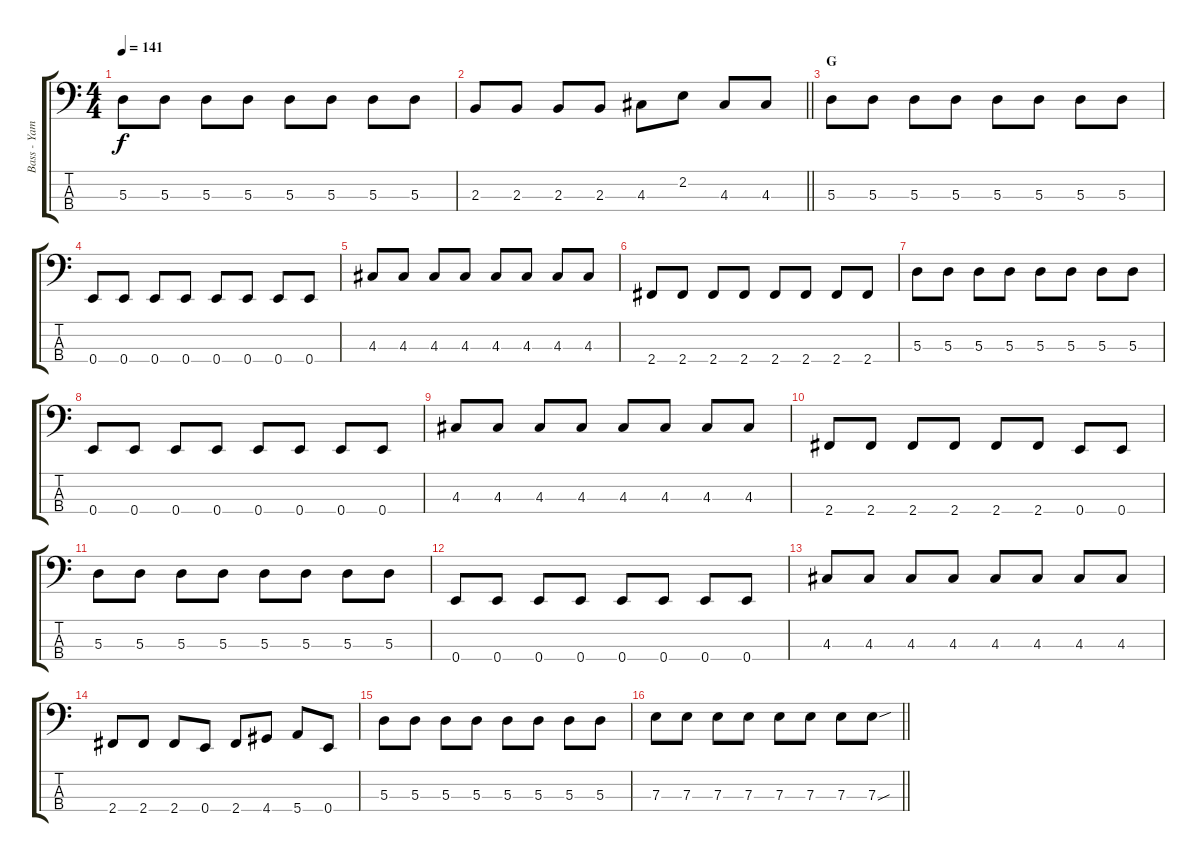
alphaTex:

\track ("Bass - Yamada" "Bass - Yam") {instrument electricbasspick}
\staff {score tabs}
\tuning (G2 D2 A1 E1) {hide}
\ts (4 4)
\tempo 141
\clef f4
\ks c
5.3.8{dy f} 5.3.8 5.3.8 5.3.8 5.3.8 5.3.8 5.3.8 5.3.8 |
\barLineRight lightlight
2.3.8 2.3.8 2.3.8 2.3.8 4.3.8 2.2.8 4.3.8 4.3.8 |
\section ("" "G")
5.3.8 5.3.8 5.3.8 5.3.8 5.3.8 5.3.8 5.3.8 5.3.8 |
0.4.8 0.4.8 0.4.8 0.4.8 0.4.8 0.4.8 0.4.8 0.4.8 |
4.3.8 4.3.8 4.3.8 4.3.8 4.3.8 4.3.8 4.3.8 4.3.8 |
2.4.8 2.4.8 2.4.8 2.4.8 2.4.8 2.4.8 2.4.8 2.4.8 |
5.3.8 5.3.8 5.3.8 5.3.8 5.3.8 5.3.8 5.3.8 5.3.8 |
0.4.8 0.4.8 0.4.8 0.4.8 0.4.8 0.4.8 0.4.8 0.4.8 |
4.3.8 4.3.8 4.3.8 4.3.8 4.3.8 4.3.8 4.3.8 4.3.8 |
2.4.8 2.4.8 2.4.8 2.4.8 2.4.8 2.4.8 0.4.8 0.4.8 |
5.3.8 5.3.8 5.3.8 5.3.8 5.3.8 5.3.8 5.3.8 5.3.8 |
0.4.8 0.4.8 0.4.8 0.4.8 0.4.8 0.4.8 0.4.8 0.4.8 |
4.3.8 4.3.8 4.3.8 4.3.8 4.3.8 4.3.8 4.3.8 4.3.8 |
2.4.8 2.4.8 2.4.8 0.4.8 2.4.8 4.4.8 5.4.8 0.4.8 |
5.3.8 5.3.8 5.3.8 5.3.8 5.3.8 5.3.8 5.3.8 5.3.8 |
\barLineRight lightlight
7.3.8 7.3.8 7.3.8 7.3.8 7.3.8 7.3.8 7.3.8 7.3{sou}.8
